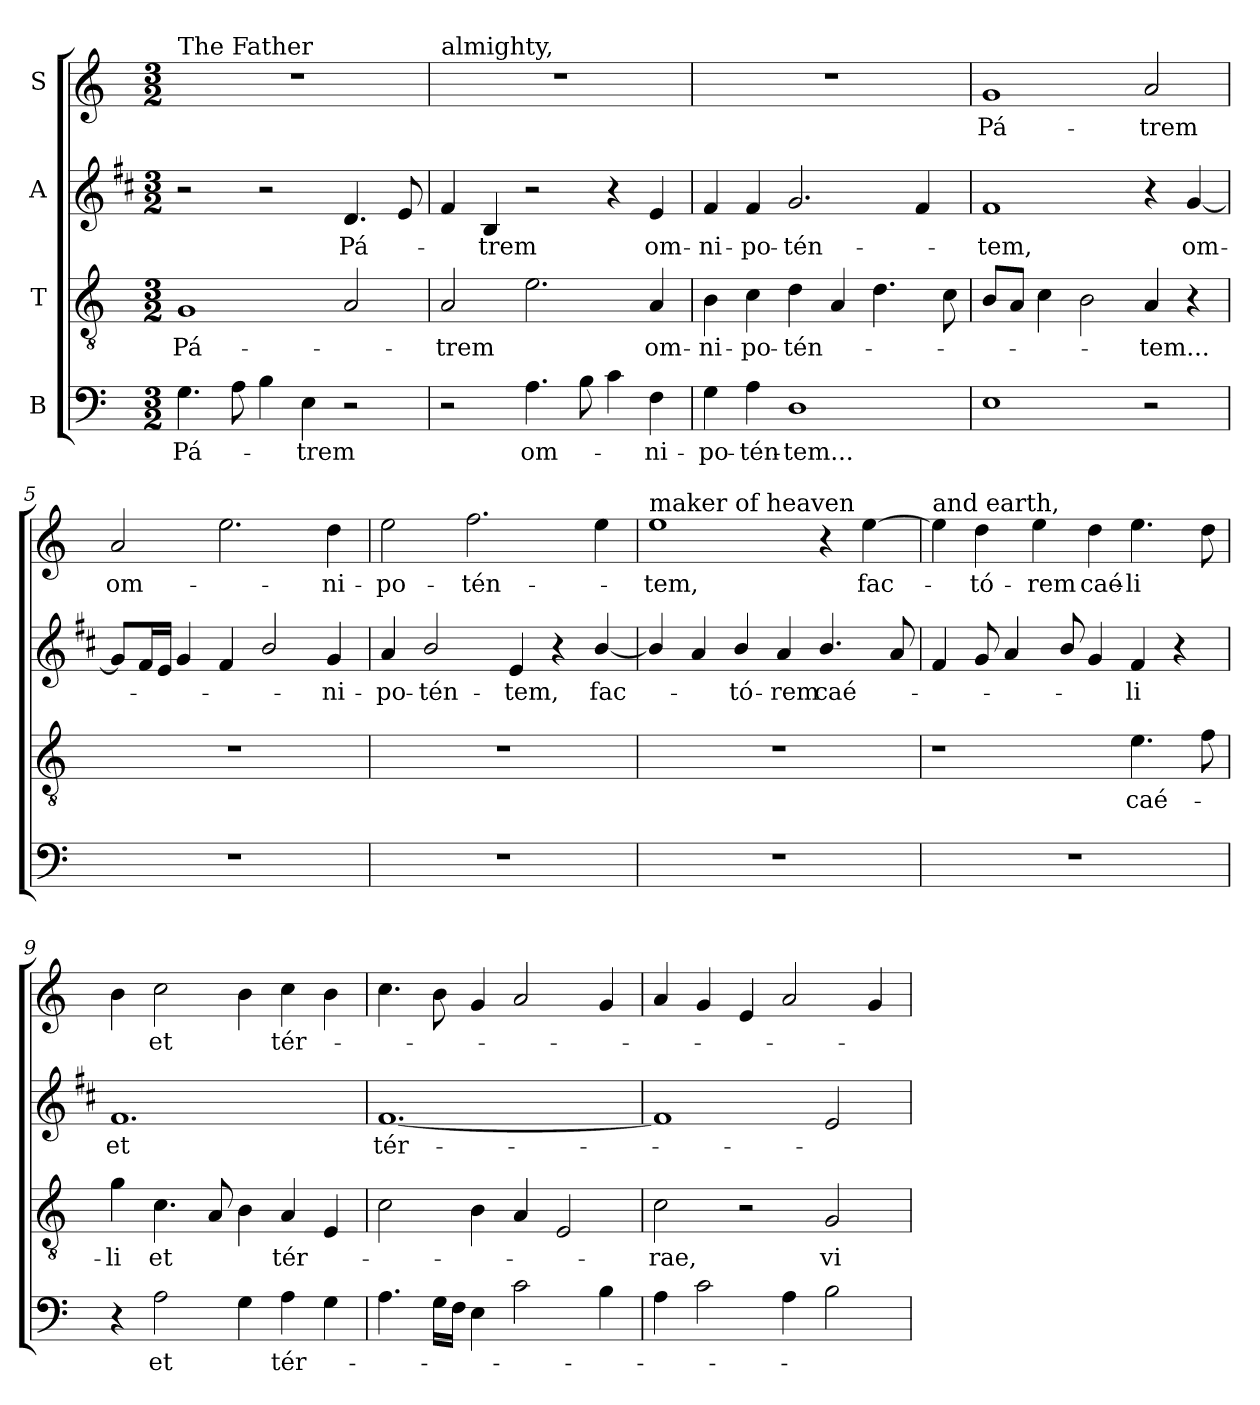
**kern	**text	**kern	**text	**kern	**text	**kern	**text
*part4	*part4	*part3	*part3	*part2	*part2	*part1	*part1
*staff4	*staff4	*staff3	*staff3	*staff2	*staff2	*staff1	*staff1
*I"B	*	*I"T	*	*I"A	*	*I"S	*
*clefF4	*	*clefGv2	*	*clefG2	*	*clefG2	*
*	*	*	*	*ITrd1c2	*	*	*
*k[]	*	*k[]	*	*k[]	*	*k[]	*
*C:	*	*C:	*	*C:	*	*C:	*
*M3/2	*	*M3/2	*	*M3/2	*	*M3/2	*
=1	=1	=1	=1	=1	=1	=1	=1
!	!	!	!	!	!	!LO:TX:a:t=The Father	!
!	!LO:LY:b	!	!LO:LY:b	!	!	!	!
4.G\	Pá-	1G	Pá-	2r	.	1.r	.
8A\	.	.	.	.	.	.	.
4B\	.	.	.	2r	.	.	.
!	!LO:LY:b	!	!	!	!	!	!
4E\	-trem	.	.	.	.	.	.
!	!	!	!	!	!LO:LY:b	!	!
2r	.	2A/	.	4.c/	Pá-	.	.
.	.	.	.	8d/	.	.	.
=2	=2	=2	=2	=2	=2	=2	=2
!	!	!	!	!	!	!LO:TX:a:t=almighty,	!
!	!	!	!LO:LY:b	!	!	!	!
2r	.	2A/	-trem	4e/	.	1.r	.
!	!	!	!	!	!LO:LY:b	!	!
.	.	.	.	4A/	-trem	.	.
!	!LO:LY:b	!	!	!	!	!	!
4.A\	om-	2.e\	.	2r	.	.	.
8B\	.	.	.	.	.	.	.
4c\	.	.	.	4r	.	.	.
!	!LO:LY:b	!	!LO:LY:b	!	!LO:LY:b	!	!
4F\	-ni-	4A/	om-	4d/	om-	.	.
=3	=3	=3	=3	=3	=3	=3	=3
!	!LO:LY:b	!	!LO:LY:b	!	!LO:LY:b	!	!
4G\	-po-	4B\	-ni-	4e/	-ni-	1.r	.
!	!LO:LY:b	!	!LO:LY:b	!	!LO:LY:b	!	!
4A\	-tén-	4c\	-po-	4e/	-po-	.	.
!	!LO:LY:b	!	!LO:LY:b	!	!LO:LY:b	!	!
1D	-tem...	4d\	-tén-	2.f/	-tén-	.	.
.	.	4A/	.	.	.	.	.
.	.	4.d\	.	.	.	.	.
.	.	.	.	4e/	.	.	.
.	.	8c\	.	.	.	.	.
=4	=4	=4	=4	=4	=4	=4	=4
!	!	!	!	!	!LO:LY:b	!	!LO:LY:b
1E	.	8B/L	.	1e	-tem,	1g	Pá-
.	.	8A/J	.	.	.	.	.
.	.	4c\	.	.	.	.	.
.	.	2B\	.	.	.	.	.
!	!	!	!LO:LY:b	!	!	!	!LO:LY:b
2r	.	4A/	-tem...	4r	.	2a/	-trem
!	!	!	!	!	!LO:LY:b	!	!
.	.	4r	.	[4f/	om-	.	.
!!LO:LB:g=z
=5	=5	=5	=5	=5	=5	=5	=5
!	!	!	!	!	!	!	!LO:LY:b
1.r	.	1.r	.	8f/L]	.	2a/	om-
.	.	.	.	16e/L	.	.	.
.	.	.	.	16d/JJ	.	.	.
.	.	.	.	4f/	.	.	.
.	.	.	.	4e/	.	2.ee\	.
.	.	.	.	2a/	.	.	.
!	!	!	!	!	!LO:LY:b	!	!LO:LY:b
.	.	.	.	4f/	-ni-	4dd\	-ni-
=6	=6	=6	=6	=6	=6	=6	=6
!	!	!	!	!	!LO:LY:b	!	!LO:LY:b
1.r	.	1.r	.	4g/	-po-	2ee\	-po-
!	!	!	!	!	!LO:LY:b	!	!
.	.	.	.	2a/	-tén-	.	.
!	!	!	!	!	!	!	!LO:LY:b
.	.	.	.	.	.	2.ff\	-tén-
!	!	!	!	!	!LO:LY:b	!	!
.	.	.	.	4d/	-tem,	.	.
.	.	.	.	4r	.	.	.
!	!	!	!	!	!LO:LY:b	!	!
.	.	.	.	[4a/	fac-	4ee\	.
=7	=7	=7	=7	=7	=7	=7	=7
!	!	!	!	!	!	!LO:TX:a:t=maker of heaven	!
!	!	!	!	!	!	!	!LO:LY:b
1.r	.	1.r	.	4a/]	.	1ee	-tem,
.	.	.	.	4g/	.	.	.
!	!	!	!	!	!LO:LY:b	!	!
.	.	.	.	4a/	-tó-	.	.
!	!	!	!	!	!LO:LY:b	!	!
.	.	.	.	4g/	-rem	.	.
!	!	!	!	!	!LO:LY:b	!	!
.	.	.	.	4.a/	caé-	4r	.
!	!	!	!	!	!	!	!LO:LY:b
.	.	.	.	.	.	[4ee\	fac-
.	.	.	.	8g/	.	.	.
=8	=8	=8	=8	=8	=8	=8	=8
!	!	!	!	!	!	!LO:TX:a:t=and earth,	!
1.r	.	1r	.	4e/	.	4ee\]	.
!	!	!	!	!	!	!	!LO:LY:b
.	.	.	.	8f/	.	4dd\	-tó-
.	.	.	.	4g/	.	.	.
!	!	!	!	!	!	!	!LO:LY:b
.	.	.	.	.	.	4ee\	-rem
.	.	.	.	8a/	.	.	.
!	!	!	!	!	!	!	!LO:LY:b
.	.	.	.	4f/	.	4dd\	caé-
!	!	!	!LO:LY:b	!	!LO:LY:b	!	!LO:LY:b
.	.	4.e\	caé-	4e/	-li	4.ee\	-li
.	.	.	.	4r	.	.	.
.	.	8f\	.	.	.	8dd\	.
!!LO:PB:g=z
=9	=9	=9	=9	=9	=9	=9	=9
!	!	!	!LO:LY:b	!	!LO:LY:b	!	!
4r	.	4g\	-li	1.e	et	4b\	.
!	!LO:LY:b	!	!LO:LY:b	!	!	!	!LO:LY:b
2A\	et	4.c\	et	.	.	2cc\	et
.	.	8A/	.	.	.	.	.
4G\	.	4B\	.	.	.	4b\	.
!	!LO:LY:b	!	!LO:LY:b	!	!	!	!LO:LY:b
4A\	tér-	4A/	tér-	.	.	4cc\	tér-
4G\	.	4E/	.	.	.	4b\	.
=10	=10	=10	=10	=10	=10	=10	=10
!	!	!	!	!	!LO:LY:b	!	!
4.A\	.	2c\	.	[1.e	tér-	4.cc\	.
16G\LL	.	.	.	.	.	8b\	.
16F\JJ	.	.	.	.	.	.	.
4E\	.	4B\	.	.	.	4g/	.
2c\	.	4A/	.	.	.	2a/	.
.	.	2E/	.	.	.	.	.
4B\	.	.	.	.	.	4g/	.
=11	=11	=11	=11	=11	=11	=11	=11
!	!	!	!LO:LY:b	!	!	!	!
4A\	.	2c\	-rae,	1e]	.	4a/	.
2c\	.	.	.	.	.	4g/	.
.	.	2r	.	.	.	4e/	.
4A\	.	.	.	.	.	2a/	.
!	!	!	!LO:LY:b	!	!	!	!
2B\	.	2G/	vi-	2d/	.	.	.
.	.	.	.	.	.	4g/	.
=	=	=	=	=	=	=	=
*-	*-	*-	*-	*-	*-	*-	*-
